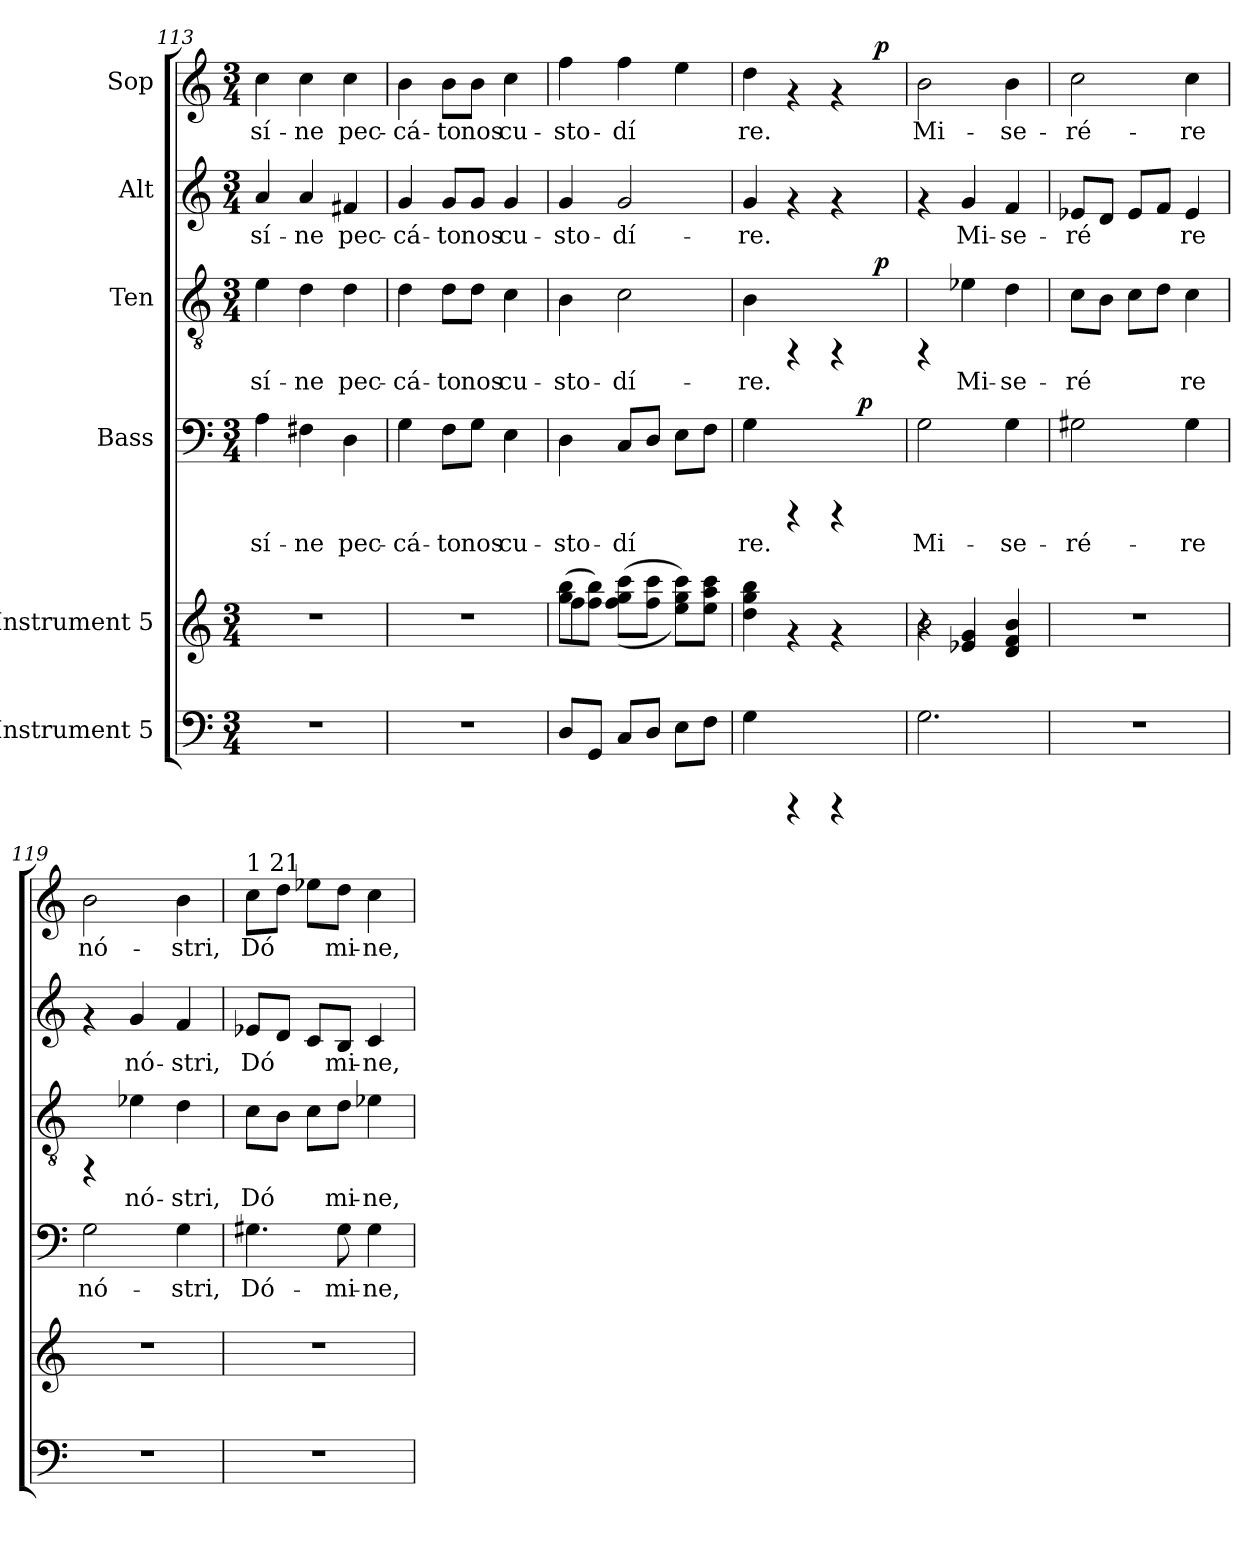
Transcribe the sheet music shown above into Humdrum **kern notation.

**kern	**kern	**kern	**text	**dynam	**kern	**text	**dynam	**kern	**text	**kern	**text	**dynam
*part6	*part5	*part4	*part4	*part4	*part3	*part3	*part3	*part2	*part2	*part1	*part1	*part1
*staff6	*staff5	*staff4	*staff4	*staff4	*staff3	*staff3	*staff3	*staff2	*staff2	*staff1	*staff1	*staff1
*I"Instrument 5	*I"Instrument 5	*I"Bass	*	*	*I"Ten	*	*	*I"Alt	*	*I"Sop	*	*
!!LO:PB:g=z
*clefF4	*clefG2	*clefF4	*	*	*clefGv2	*	*	*clefG2	*	*clefG2	*	*
*k[]	*k[]	*k[]	*	*	*k[]	*	*	*k[]	*	*k[]	*	*
*C:	*C:	*C:	*	*	*C:	*	*	*C:	*	*C:	*	*
*M3/4	*M3/4	*M3/4	*	*	*M3/4	*	*	*M3/4	*	*M3/4	*	*
=113	=113	=113	=113	=113	=113	=113	=113	=113	=113	=113	=113	=113
!	!	!	!LO:LY:b:cj	!	!	!LO:LY:b:cj	!	!	!LO:LY:b:cj	!	!LO:LY:b:cj	!
2.r	2.r	4A\	sí-	.	4e\	sí-	.	4a/	sí-	4cc\	sí-	.
!	!	!	!LO:LY:b:cj	!	!	!LO:LY:b:cj	!	!	!LO:LY:b:cj	!	!LO:LY:b:cj	!
.	.	4F#X\	-ne	.	4d\	-ne	.	4a/	-ne	4cc\	-ne	.
!	!	!	!LO:LY:b:cj	!	!	!LO:LY:b:cj	!	!	!LO:LY:b:cj	!	!LO:LY:b:cj	!
.	.	4D\	pec-	.	4d\	pec-	.	4f#X/	pec-	4cc\	pec-	.
=114	=114	=114	=114	=114	=114	=114	=114	=114	=114	=114	=114	=114
!	!	!	!LO:LY:b:cj	!	!	!LO:LY:b:cj	!	!	!LO:LY:b:cj	!	!LO:LY:b:cj	!
2.r	2.r	4G\	-cá-	.	4d\	-cá-	.	4g/	-cá-	4b\	-cá-	.
!	!	!	!LO:LY:b:cj	!	!	!LO:LY:b:cj	!	!	!LO:LY:b:cj	!	!LO:LY:b:cj	!
.	.	8F\L	-to	.	8d\L	-to	.	8g/L	-to	8b\L	-to	.
!	!	!	!LO:LY:b:cj	!	!	!LO:LY:b:cj	!	!	!LO:LY:b:cj	!	!LO:LY:b:cj	!
.	.	8G\J	nos	.	8d\J	nos	.	8g/J	nos	8b\J	nos	.
!	!	!	!LO:LY:b:cj	!	!	!LO:LY:b:cj	!	!	!LO:LY:b:cj	!	!LO:LY:b:cj	!
.	.	4E\	cu-	.	4c\	cu-	.	4g/	cu-	4cc\	cu-	.
=115	=115	=115	=115	=115	=115	=115	=115	=115	=115	=115	=115	=115
*	*^	*	*	*	*	*	*	*	*	*	*	*
!	!	!	!	!LO:LY:b:cj	!	!	!LO:LY:b:cj	!	!	!LO:LY:b:cj	!	!LO:LY:b:cj	!
8D/L	(>8gg\ 8bb\L	4ff\	4D\	-sto-	.	4B\	-sto-	.	4g/	-sto-	4ff\	-sto-	.
8GG/J	8ff\ 8bb\J)	.	.	.	.	.	.	.	.	.	.	.	.
!	!	!	!	!LO:LY:b:cj	!	!	!LO:LY:b:cj	!	!	!LO:LY:b:cj	!	!LO:LY:b:cj	!
8C/L	(>(>8ccc\ 8ff\ 8gg\L	2ryy	8C/L	-dí-	.	2c\	-dí-	.	2g/	-dí-	4ff\	-dí-	.
!	!	!	!	!LO:LY:b:cj	!	!	!	!	!	!	!	!	!
8D/J	8ccc\ 8ff\J	.	8D/J	--	.	.	.	.	.	.	.	.	.
!	!	!	!	!LO:LY:b:cj	!	!	!	!	!	!	!	!LO:LY:b:cj	!
8E\L	8ccc\ 8gg\ 8ee\L))	.	8E\L	--	.	.	.	.	.	.	4ee\	--	.
!	!	!	!	!LO:LY:b:cj	!	!	!	!	!	!	!	!	!
8F\J	8ccc\ 8aa\ 8ee\J	.	8F\J	--	.	.	.	.	.	.	.	.	.
*	*v	*v	*	*	*	*	*	*	*	*	*	*	*
=116	=116	=116	=116	=116	=116	=116	=116	=116	=116	=116	=116	=116
!	!	!	!LO:LY:b:cj	!	!	!LO:LY:b:cj	!	!	!LO:LY:b:cj	!	!LO:LY:b:cj	!
*	*	*^	*	*	*^	*	*	*	*	*^	*	*
4G\	4gg\ 4dd\ 4bb\	4G\	2ryy	-re.	.	4B\	2ryy	-re.	.	4g/	-re.	4dd\	2ryy	-re.	.
4rCCC	4rf	4rCCC	.	.	.	4rFF	.	.	.	4rf	.	4rf	.	.	.
4rCCC	4rf	4rCCC	16..ryy	.	.	4rFF	8ryy	.	.	4rf	.	4rf	8ryy	.	.
!	!	!	!	!	!LO:DY:a	!	!	!	!	!	!	!	!	!	!
.	.	.	8ryy	.	p	.	.	.	.	.	.	.	.	.	.
.	.	.	.	.	.	.	64ryy	.	.	.	.	.	64ryy	.	.
!	!	!	!	!	!	!	!	!	!LO:DY:a	!	!	!	!	!	!LO:DY:b
.	.	.	.	.	.	.	16..ryy	.	p	.	.	.	16..ryy	.	p
.	.	.	64ryy	.	.	.	.	.	.	.	.	.	.	.	.
=117	=117	=117	=117	=117	=117	=117	=117	=117	=117	=117	=117	=117	=117	=117	=117
*	*^	*	*	*	*	*	*	*	*	*	*	*	*	*	*
!	!	!	!	!	!LO:LY:b:cj	!	!	!	!	!	!	!	!	!	!LO:LY:b:cj	!
*	*	*	*v	*v	*	*	*	*	*	*	*	*	*v	*v	*	*
*	*	*	*	*	*	*v	*v	*	*	*	*	*	*	*
2.G\	4ra	2b\	2G\	Mi-	.	4rFF	.	.	4rf	.	2b\	Mi-	.
!	!	!	!	!	!	!	!LO:LY:b:cj	!	!	!LO:LY:b:cj	!	!	!
.	4e-X/ 4g/	.	.	.	.	4e-X\	Mi-	.	4g/	Mi-	.	.	.
!	!	!	!	!LO:LY:b:cj	!	!	!LO:LY:b:cj	!	!	!LO:LY:b:cj	!	!LO:LY:b:cj	!
.	4f/ 4d/ 4b/	4ryy	4G\	-se-	.	4d\	-se-	.	4f/	-se-	4b\	-se-	.
=118	=118	=118	=118	=118	=118	=118	=118	=118	=118	=118	=118	=118	=118
!	!	!	!	!LO:LY:b:cj	!	!	!LO:LY:b:cj	!	!	!LO:LY:b:cj	!	!LO:LY:b:cj	!
*	*v	*v	*	*	*	*	*	*	*	*	*	*	*
2.r	2.r	2G#X\	-ré-	.	8c\L	-ré-	.	8e-X/L	-ré-	2cc\	-ré-	.
!	!	!	!	!	!	!LO:LY:b:cj	!	!	!LO:LY:b:cj	!	!	!
.	.	.	.	.	8B\J	--	.	8d/J	--	.	.	.
!	!	!	!	!	!	!LO:LY:b:cj	!	!	!LO:LY:b:cj	!	!	!
.	.	.	.	.	8c\L	--	.	8e-/L	--	.	.	.
!	!	!	!	!	!	!LO:LY:b:cj	!	!	!LO:LY:b:cj	!	!	!
.	.	.	.	.	8d\J	--	.	8f/J	--	.	.	.
!	!	!	!LO:LY:b:cj	!	!	!LO:LY:b:cj	!	!	!LO:LY:b:cj	!	!LO:LY:b:cj	!
.	.	4G#\	-re	.	4c\	-re	.	4e-/	-re	4cc\	-re	.
=119	=119	=119	=119	=119	=119	=119	=119	=119	=119	=119	=119	=119
!	!	!	!LO:LY:b:cj	!	!	!	!	!	!	!	!LO:LY:b:cj	!
2.r	2.r	2G\	nó-	.	4rFF	.	.	4rf	.	2b\	nó-	.
!	!	!	!	!	!	!LO:LY:b:cj	!	!	!LO:LY:b:cj	!	!	!
.	.	.	.	.	4e-X\	nó-	.	4g/	nó-	.	.	.
!	!	!	!LO:LY:b:cj	!	!	!LO:LY:b:cj	!	!	!LO:LY:b:cj	!	!LO:LY:b:cj	!
.	.	4G\	-stri,	.	4d\	-stri,	.	4f/	-stri,	4b\	-stri,	.
!!LO:PB:g=z
=120	=120	=120	=120	=120	=120	=120	=120	=120	=120	=120	=120	=120
!	!	!	!	!	!	!	!	!	!	!LO:TX:a:t=1 21	!	!
!	!	!	!LO:LY:b:cj	!	!	!LO:LY:b:cj	!	!	!LO:LY:b:cj	!	!LO:LY:b:cj	!
2.r	2.r	4.G#X\	Dó-	.	8c\L	Dó-	.	8e-X/L	Dó-	8cc\L	Dó-	.
!	!	!	!	!	!	!LO:LY:b:cj	!	!	!LO:LY:b:cj	!	!LO:LY:b:cj	!
.	.	.	.	.	8B\J	--	.	8d/J	--	8dd\J	--	.
!	!	!	!	!	!	!LO:LY:b:cj	!	!	!LO:LY:b:cj	!	!LO:LY:b:cj	!
.	.	.	.	.	8c\L	--	.	8c/L	--	8ee-X\L	--	.
!	!	!	!LO:LY:b:cj	!	!	!LO:LY:b:cj	!	!	!LO:LY:b:cj	!	!LO:LY:b:cj	!
.	.	8G#\	-mi-	.	8d\J	-mi-	.	8B/J	-mi-	8dd\J	-mi-	.
!	!	!	!LO:LY:b:cj	!	!	!LO:LY:b:cj	!	!	!LO:LY:b:cj	!	!LO:LY:b:cj	!
.	.	4G#\	-ne,	.	4e-X\	-ne,	.	4c/	-ne,	4cc\	-ne,	.
=	=	=	=	=	=	=	=	=	=	=	=	=
*-	*-	*-	*-	*-	*-	*-	*-	*-	*-	*-	*-	*-
